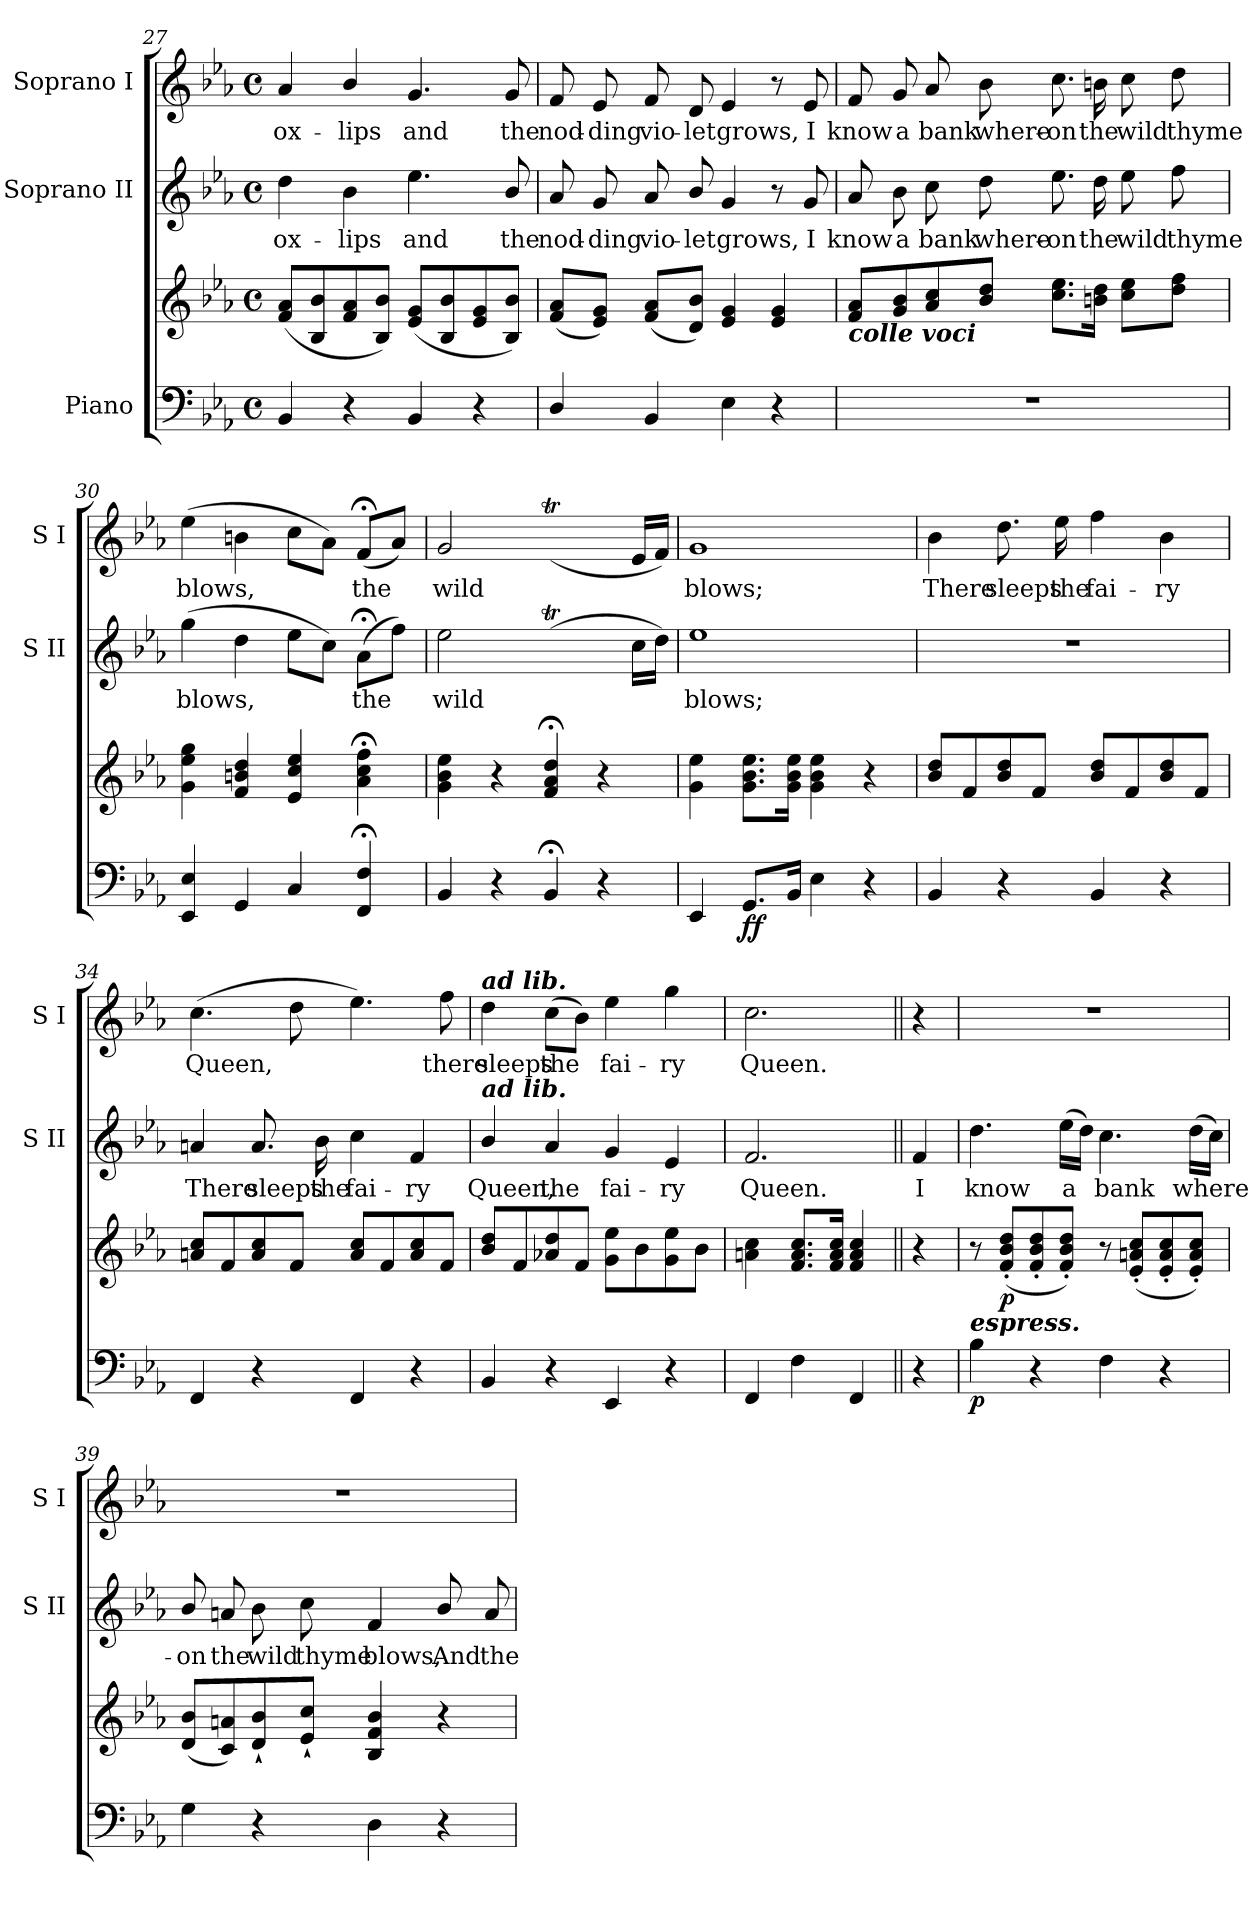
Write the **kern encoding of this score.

**kern	**kern	**dynam	**kern	**text	**kern	**text
*part3	*part3	*part3	*part2	*part2	*part1	*part1
*staff4	*staff3	*staff3/4	*staff2	*staff2	*staff1	*staff1
*I"Piano	*	*	*I"Soprano II	*	*I"Soprano I	*
*	*	*	*I'S II	*	*I'S I	*
*clefF4	*clefG2	*	*clefG2	*	*clefG2	*
*k[b-e-a-]	*k[b-e-a-]	*	*k[b-e-a-]	*	*k[b-e-a-]	*
*E-:	*E-:	*	*E-:	*	*E-:	*
*M4/4	*M4/4	*	*M4/4	*	*M4/4	*
*met(c)	*met(c)	*	*met(c)	*	*met(c)	*
=27	=27	=27	=27	=27	=27	=27
!	!	!	!	!LO:LY:b	!	!LO:LY:b
4BB-	(<8f 8a-L	.	4dd	ox-	4a-	ox-
.	8B- 8b-	.	.	.	.	.
!	!	!	!	!LO:LY:b	!	!LO:LY:b
4r	8f 8a-	.	4b-	-lips	4b-/	-lips
.	8B- 8b-J)	.	.	.	.	.
!	!	!	!	!LO:LY:b	!	!LO:LY:b
4BB-	(<8e- 8gL	.	4.ee-	and	4.g	and
.	8B- 8b-	.	.	.	.	.
4r	8e- 8g	.	.	.	.	.
!	!	!	!	!LO:LY:b	!	!LO:LY:b
.	8B- 8b-J)	.	8b-/	the	8g	the
=28	=28	=28	=28	=28	=28	=28
!	!	!	!	!LO:LY:b	!	!LO:LY:b
4D/	(<8f 8a-L	.	8a-	nod-	8f	nod-
!	!	!	!	!LO:LY:b	!	!LO:LY:b
.	8e- 8gJ)	.	8g	-ding	8e-	-ding
!	!	!	!	!LO:LY:b	!	!LO:LY:b
4BB-	(<8f 8a-L	.	8a-	vio-	8f	vio-
!	!	!	!	!LO:LY:b	!	!LO:LY:b
.	8d 8b-J)	.	8b-/	-let	8d	-let
!	!	!	!	!LO:LY:b	!	!LO:LY:b
4E-	4e- 4g	.	4g	grows,	4e-	grows,
4r	4e- 4g	.	8r	.	8r	.
!	!	!	!	!LO:LY:b	!	!LO:LY:b
.	.	.	8g	I	8e-	I
!!LO:LB:g=z
=29	=29	=29	=29	=29	=29	=29
!	!LO:TX:b:Bi:t=colle voci	!	!	!	!	!
!	!	!	!	!LO:LY:b	!	!LO:LY:b
1r	8f 8a-L	.	8a-	know	8f	know
!	!	!	!	!LO:LY:b	!	!LO:LY:b
.	8g 8b-	.	8b-	a	8g	a
!	!	!	!	!LO:LY:b	!	!LO:LY:b
.	8a- 8cc	.	8cc	bank	8a-	bank
!	!	!	!	!LO:LY:b	!	!LO:LY:b
.	8b- 8ddJ	.	8dd	where-	8b-	where-
!	!	!	!	!LO:LY:b	!	!LO:LY:b
.	8.cc 8.ee-L	.	8.ee-	-on	8.cc	-on
!	!	!	!	!LO:LY:b	!	!LO:LY:b
.	16bn 16ddJ	.	16dd	the	16bn	the
!	!	!	!	!LO:LY:b	!	!LO:LY:b
.	8cc 8ee-L	.	8ee-	wild	8cc	wild
!	!	!	!	!LO:LY:b	!	!LO:LY:b
.	8dd 8ffJ	.	8ff	thyme	8dd	thyme
=30	=30	=30	=30	=30	=30	=30
!	!	!	!	!LO:LY:b	!	!LO:LY:b
4EE- 4E-	4g 4ee- 4gg	.	(>4gg	blows,	(>4ee-	blows,
4GG	4f 4bn 4dd	.	4dd	.	4bn	.
4C	4e- 4cc 4ee-	.	8ee-L	.	8ccL	.
.	.	.	8ccJ)	.	8a-J)	.
!	!	!	!	!LO:LY:b	!	!LO:LY:b
4FF; 4F;	4a-;< 4cc;< 4ff;<	.	(8a-;<L	the	(<8f;<L	the
.	.	.	8ffJ)	.	8a-J)	.
=31	=31	=31	=31	=31	=31	=31
!	!	!	!	!LO:LY:b	!	!LO:LY:b
4BB-	4g 4b- 4ee-	.	2ee-	wild	2g	wild
4r	4r	.	.	.	.	.
!	!	!	!	!LO:LY:b	!	!LO:LY:b
4BB-;	4f;< 4a-;< 4dd;<	.	(>4.dd;<t\yy	thyme	(<4.f;<Tyy	thyme
4r	4r	.	.	.	.	.
.	.	.	16ccLL	.	16e-LL	.
.	.	.	16ddJJ)	.	16fJJ)	.
=32	=32	=32	=32	=32	=32	=32
!	!	!	!	!LO:LY:b	!	!LO:LY:b
4EE-	4g 4ee-	.	1ee-	blows;	1g	blows;
!	!	!LO:DY:b=2	!	!	!	!
!	!	!LO:DY:n=1:b	!	!	!	!
8.GGL	8.g 8.b- 8.ee-L	f f	.	.	.	.
16BB-J	16g 16b- 16ee-J	.	.	.	.	.
4E-	4g 4b- 4ee-	.	.	.	.	.
4r	4r	.	.	.	.	.
!!LO:LB:g=z
=33	=33	=33	=33	=33	=33	=33
!	!	!	!	!	!	!LO:LY:b
4BB-	8b- 8ddL	.	1r	.	4b-	There
.	8f	.	.	.	.	.
!	!	!	!	!	!	!LO:LY:b
4r	8b- 8dd	.	.	.	8.dd	sleeps
.	8fJ	.	.	.	.	.
!	!	!	!	!	!	!LO:LY:b
.	.	.	.	.	16ee-	the
!	!	!	!	!	!	!LO:LY:b
4BB-	8b- 8ddL	.	.	.	4ff	fai-
.	8f	.	.	.	.	.
!	!	!	!	!	!	!LO:LY:b
4r	8b- 8dd	.	.	.	4b-	-ry
.	8fJ	.	.	.	.	.
=34	=34	=34	=34	=34	=34	=34
!	!	!	!	!LO:LY:b	!	!LO:LY:b
4FF	8an 8ccL	.	4an	There	(>4.cc	Queen,
.	8f	.	.	.	.	.
!	!	!	!	!LO:LY:b	!	!
4r	8a 8cc	.	8.a	sleeps	.	.
.	8fJ	.	.	.	8dd	.
!	!	!	!	!LO:LY:b	!	!
.	.	.	16b-	the	.	.
!	!	!	!	!LO:LY:b	!	!
4FF	8a 8ccL	.	4cc	fai-	4.ee-)	.
.	8f	.	.	.	.	.
!	!	!	!	!LO:LY:b	!	!
4r	8a 8cc	.	4f	-ry	.	.
!	!	!	!	!	!	!LO:LY:b
.	8fJ	.	.	.	8ff	there
=35	=35	=35	=35	=35	=35	=35
!	!	!	!	!	!LO:TX:a:Bi:t=ad lib.	!
!	!	!	!LO:TX:a:Bi:t=ad lib.	!	!	!
!	!	!	!	!LO:LY:b	!	!LO:LY:b
4BB-	8b- 8ddL	.	4b-/	Queen,	4dd	sleeps
.	8f	.	.	.	.	.
!	!	!	!	!LO:LY:b	!	!LO:LY:b
4r	8a-X 8dd	.	4a-	the	(>8ccL	the
.	8fJ	.	.	.	8b-J)	.
!	!	!	!	!LO:LY:b	!	!LO:LY:b
4EE-	8g 8ee-L	.	4g	fai-	4ee-	fai-
.	8b-	.	.	.	.	.
!	!	!	!	!LO:LY:b	!	!LO:LY:b
4r	8g 8ee-	.	4e-	-ry	4gg	-ry
.	8b-J	.	.	.	.	.
=36	=36	=36	=36	=36	=36	=36
!	!	!	!	!LO:LY:b	!	!LO:LY:b
4FF	4an 4cc	.	2.f	Queen.	2.cc	Queen.
!	!	!LO:DY:b=2	!	!	!	!
!	!	!LO:DY:n=1:b	!	!	!	!
4F	8.f 8.a 8.ccL	mf mf	.	.	.	.
.	16f 16a 16ccJ	.	.	.	.	.
4FF	4f 4a 4cc	.	.	.	.	.
!!LO:LB:g=z
=37||	=37||	=37||	=37||	=37||	=37||	=37||
!	!	!	!	!LO:LY:b	!	!
4r	4r	.	4f	I	4r	.
=38	=38	=38	=38	=38	=38	=38
!LO:TX:a:Bi:t=espress.	!	!	!	!	!	!
!	!	!LO:DY:b=2	!	!LO:LY:b	!	!
4B-	8r	p	4.dd	know	1r	.
!	!	!LO:DY:b	!	!	!	!
.	(<8f' 8b-' 8dd'L	p	.	.	.	.
4r	8f' 8b-' 8dd'	.	.	.	.	.
!	!	!	!	!LO:LY:b	!	!
.	8f' 8b-' 8dd'J)	.	(>16ee-LL	a	.	.
.	.	.	16ddJJ)	.	.	.
!	!	!	!	!LO:LY:b	!	!
4F	8r	.	4.cc	bank	.	.
.	(<8e-' 8an' 8cc'L	.	.	.	.	.
4r	8e-' 8a' 8cc'	.	.	.	.	.
!	!	!	!	!LO:LY:b	!	!
.	8e-' 8a' 8cc'J)	.	(>16ddLL	where-	.	.
.	.	.	16ccJJ)	.	.	.
=39	=39	=39	=39	=39	=39	=39
!	!	!	!	!LO:LY:b	!	!
4G	(<8d 8b-L	.	8b-/	on	1r	.
!	!	!	!	!LO:LY:b	!	!
.	8c 8an)	.	8an	the	.	.
!	!	!	!	!LO:LY:b	!	!
4r	8d` 8b-`	.	8b-	wild	.	.
!	!	!	!	!LO:LY:b	!	!
.	8e-` 8cc`J	.	8cc	thyme	.	.
!	!	!	!	!LO:LY:b	!	!
4D	4B- 4f 4b-	.	4f	blows,	.	.
!	!	!	!	!LO:LY:b	!	!
4r	4r	.	8b-/	And	.	.
!	!	!	!	!LO:LY:b	!	!
.	.	.	8a	the	.	.
=	=	=	=	=	=	=
*-	*-	*-	*-	*-	*-	*-
